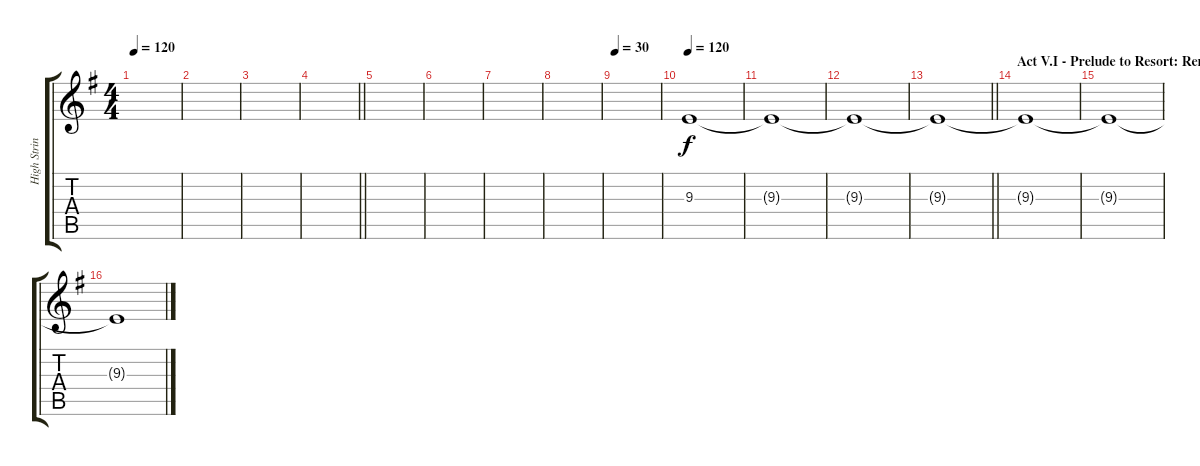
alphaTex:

\track ("High Strings Standard" "High Strin") {instrument stringensemble1}
\staff {score tabs}
\tuning (E4 B3 G3 D3 A2 E2) {hide}
\ts (4 4)
\section ("" "")
\tempo 120
\clef g2
\ks eminor
|
|
|
\barLineRight lightlight
|
|
|
|
|
\tempo 30
|
\tempo 120
9.3.1 |
9.3{t}.1 |
9.3{t}.1 |
\barLineRight lightlight
9.3{t}.1 |
\section ("" "Act V.I - Prelude to Resort: Remembrance")
9.3{t}.1{volume 0} |
9.3{t}.1 |
9.3{t}.1
